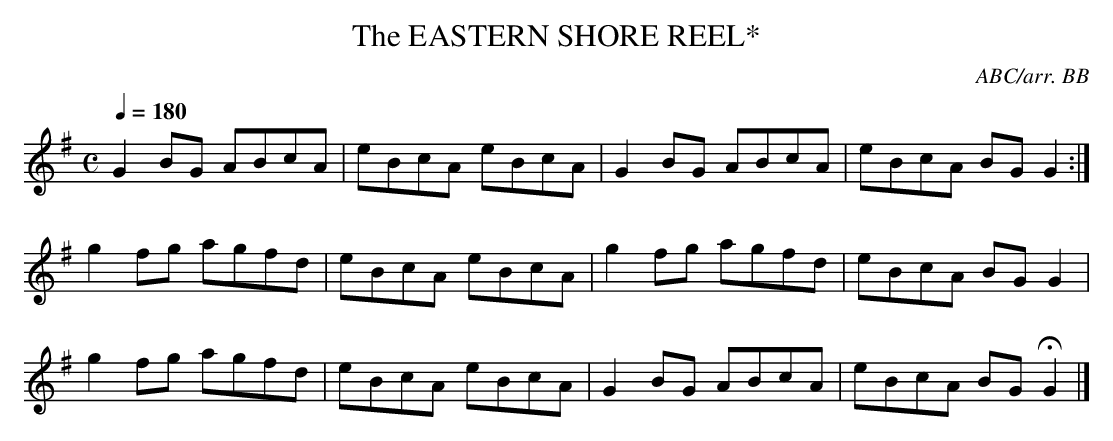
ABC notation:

X:1
T:EASTERN SHORE REEL*, The
C:ABC/arr. BB
M:C
L:1/8
Q:1/4=180
K:G
G2BG ABcA|eBcA eBcA|G2BG ABcA|eBcA BGG2 :|
g2fg agfd|eBcA eBcA|g2fg agfd|eBcA BGG2|
g2fg agfd|eBcA eBcA|G2BG ABcA|eBcA BGHG2|]
